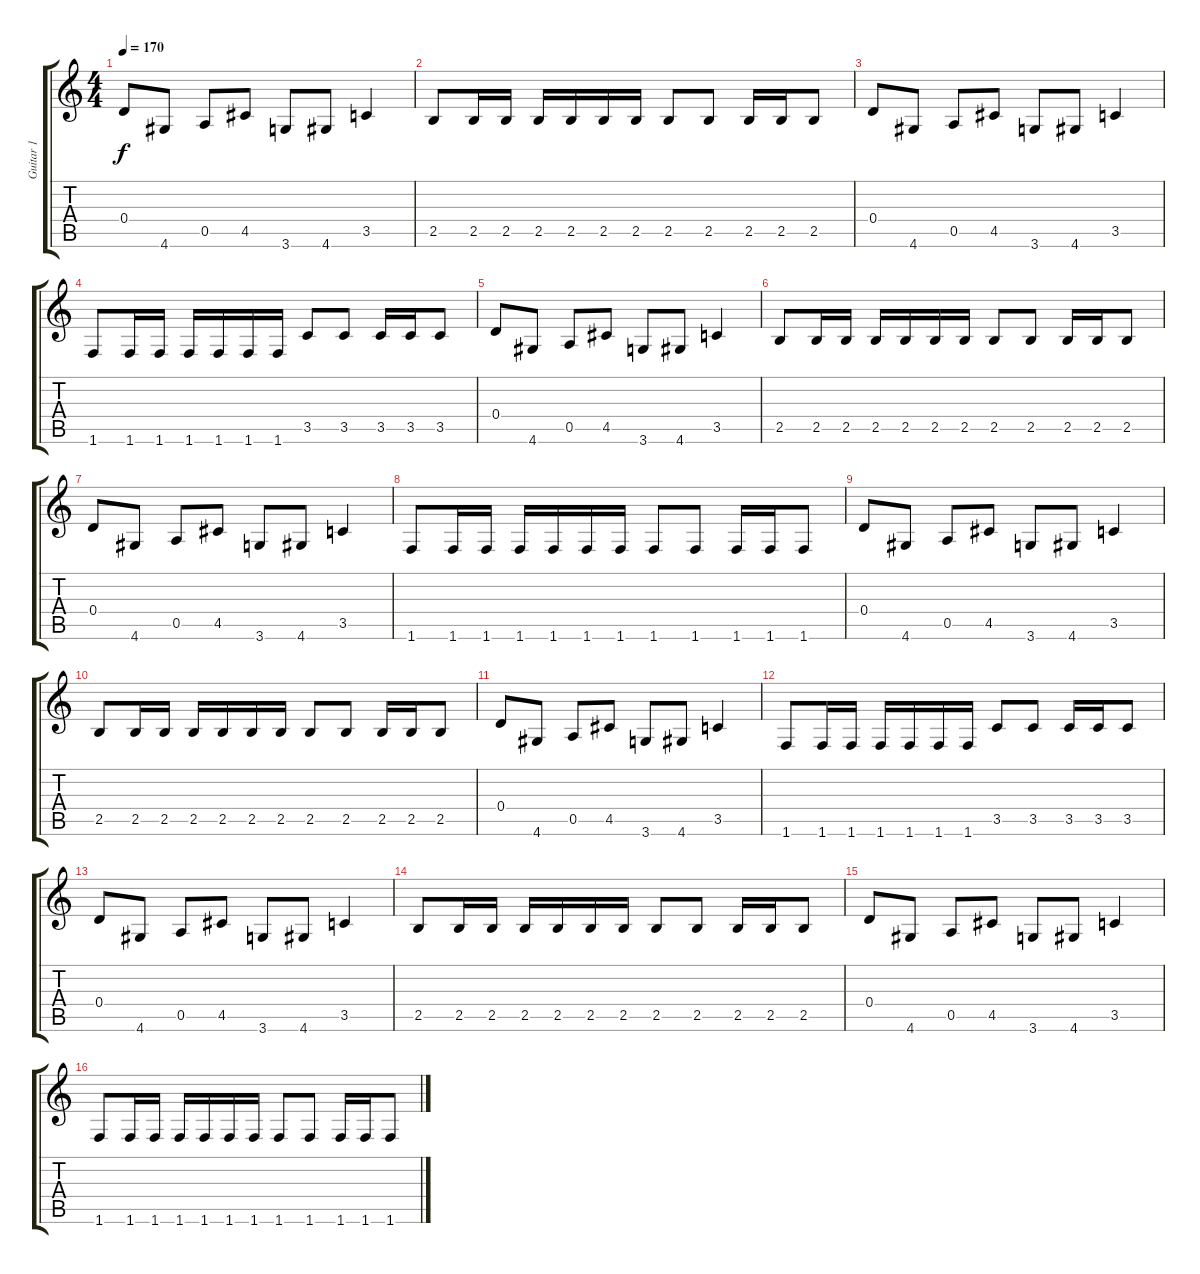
\track ("Guitar 1            " "Guitar 1  ") {instrument overdrivenguitar}
\staff {score tabs}
\tuning (E4 B3 G3 D3 A2 E2) {hide}
\ts (4 4)
\tempo 170
\clef g2
\ks c
0.4.8{dy f} 4.6.8 0.5.8 4.5.8 3.6.8 4.6.8 3.5.4 |
2.5.8 2.5.16 2.5.16 2.5.16 2.5.16 2.5.16 2.5.16 2.5.8 2.5.8 2.5.16 2.5.16 2.5.8 |
0.4.8 4.6.8 0.5.8 4.5.8 3.6.8 4.6.8 3.5.4 |
1.6.8 1.6.16 1.6.16 1.6.16 1.6.16 1.6.16 1.6.16 3.5.8 3.5.8 3.5.16 3.5.16 3.5.8 |
0.4.8 4.6.8 0.5.8 4.5.8 3.6.8 4.6.8 3.5.4 |
2.5.8 2.5.16 2.5.16 2.5.16 2.5.16 2.5.16 2.5.16 2.5.8 2.5.8 2.5.16 2.5.16 2.5.8 |
0.4.8 4.6.8 0.5.8 4.5.8 3.6.8 4.6.8 3.5.4 |
1.6.8 1.6.16 1.6.16 1.6.16 1.6.16 1.6.16 1.6.16 1.6.8 1.6.8 1.6.16 1.6.16 1.6.8 |
0.4.8 4.6.8 0.5.8 4.5.8 3.6.8 4.6.8 3.5.4 |
2.5.8 2.5.16 2.5.16 2.5.16 2.5.16 2.5.16 2.5.16 2.5.8 2.5.8 2.5.16 2.5.16 2.5.8 |
0.4.8 4.6.8 0.5.8 4.5.8 3.6.8 4.6.8 3.5.4 |
1.6.8 1.6.16 1.6.16 1.6.16 1.6.16 1.6.16 1.6.16 3.5.8 3.5.8 3.5.16 3.5.16 3.5.8 |
0.4.8 4.6.8 0.5.8 4.5.8 3.6.8 4.6.8 3.5.4 |
2.5.8 2.5.16 2.5.16 2.5.16 2.5.16 2.5.16 2.5.16 2.5.8 2.5.8 2.5.16 2.5.16 2.5.8 |
0.4.8 4.6.8 0.5.8 4.5.8 3.6.8 4.6.8 3.5.4 |
1.6.8 1.6.16 1.6.16 1.6.16 1.6.16 1.6.16 1.6.16 1.6.8 1.6.8 1.6.16 1.6.16 1.6.8
